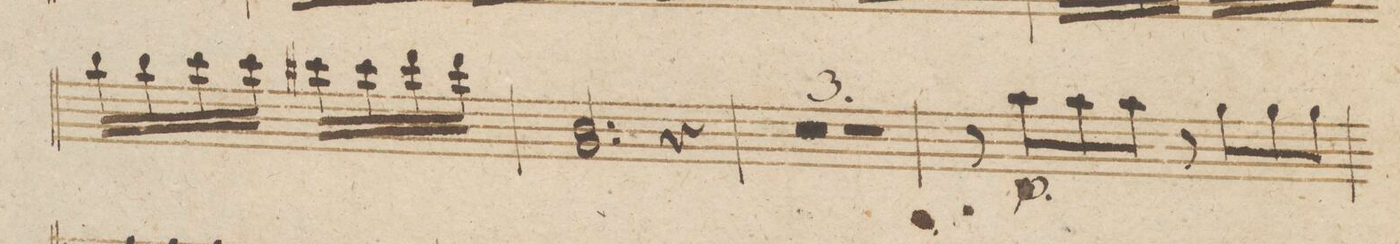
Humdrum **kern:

**kern	**dynam
*I"Violino 1mo	*
*clefG2	*
*k[b-]	*
*met(c)	*
*M4/4	*
16bb-\LL	.
16bb-\	.
16ccc\	.
16ccc\JJ	.
16ccc#X\LL	.
16ccc#\	.
16ddd\	.
16ddd\JJ	.
=145	=145
2.b- 2.g/	.
4r	.
=146	=146
0r	.
=147	=147
=148	=148
1r	.
=149	=149
8r	.
8aa\L	p
8aa\	.
8aa\J	.
8r	.
8gg\L	.
8gg\	.
8gg\J	.
=150	=150
*-	*-
